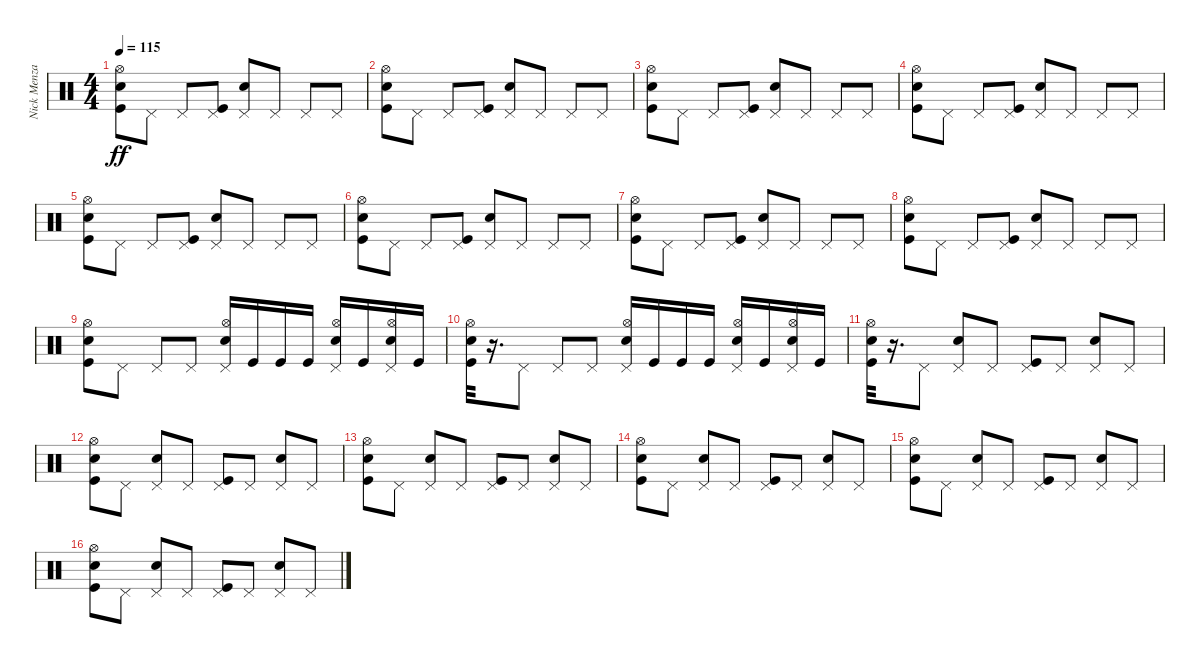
\track ("Nick Menza" "Nick Menza") {instrument percussion}
\staff {score}
\articulation defaults
\ts (4 4)
\tempo 115
\clef neutral
\ks c
("Kick (hit)" "Electric Snare (hit)" "Hi-Hat (open)").8{dy ff} "Pedal Hi-Hat (hit)".8 "Pedal Hi-Hat (hit)".8 ("Kick (hit)" "Pedal Hi-Hat (hit)").8 ("Electric Snare (hit)" "Pedal Hi-Hat (hit)").8 "Pedal Hi-Hat (hit)".8 "Pedal Hi-Hat (hit)".8 "Pedal Hi-Hat (hit)".8 |
("Kick (hit)" "Electric Snare (hit)" "Hi-Hat (open)").8 "Pedal Hi-Hat (hit)".8 "Pedal Hi-Hat (hit)".8 ("Kick (hit)" "Pedal Hi-Hat (hit)").8 ("Electric Snare (hit)" "Pedal Hi-Hat (hit)").8 "Pedal Hi-Hat (hit)".8 "Pedal Hi-Hat (hit)".8 "Pedal Hi-Hat (hit)".8 |
("Kick (hit)" "Electric Snare (hit)" "Hi-Hat (open)").8 "Pedal Hi-Hat (hit)".8 "Pedal Hi-Hat (hit)".8 ("Kick (hit)" "Pedal Hi-Hat (hit)").8 ("Electric Snare (hit)" "Pedal Hi-Hat (hit)").8 "Pedal Hi-Hat (hit)".8 "Pedal Hi-Hat (hit)".8 "Pedal Hi-Hat (hit)".8 |
("Kick (hit)" "Electric Snare (hit)" "Hi-Hat (open)").8 "Pedal Hi-Hat (hit)".8 "Pedal Hi-Hat (hit)".8 ("Kick (hit)" "Pedal Hi-Hat (hit)").8 ("Electric Snare (hit)" "Pedal Hi-Hat (hit)").8 "Pedal Hi-Hat (hit)".8 "Pedal Hi-Hat (hit)".8 "Pedal Hi-Hat (hit)".8 |
("Kick (hit)" "Electric Snare (hit)" "Hi-Hat (open)").8 "Pedal Hi-Hat (hit)".8 "Pedal Hi-Hat (hit)".8 ("Kick (hit)" "Pedal Hi-Hat (hit)").8 ("Electric Snare (hit)" "Pedal Hi-Hat (hit)").8 "Pedal Hi-Hat (hit)".8 "Pedal Hi-Hat (hit)".8 "Pedal Hi-Hat (hit)".8 |
("Kick (hit)" "Electric Snare (hit)" "Hi-Hat (open)").8 "Pedal Hi-Hat (hit)".8 "Pedal Hi-Hat (hit)".8 ("Kick (hit)" "Pedal Hi-Hat (hit)").8 ("Electric Snare (hit)" "Pedal Hi-Hat (hit)").8 "Pedal Hi-Hat (hit)".8 "Pedal Hi-Hat (hit)".8 "Pedal Hi-Hat (hit)".8 |
("Kick (hit)" "Electric Snare (hit)" "Hi-Hat (open)").8 "Pedal Hi-Hat (hit)".8 "Pedal Hi-Hat (hit)".8 ("Kick (hit)" "Pedal Hi-Hat (hit)").8 ("Electric Snare (hit)" "Pedal Hi-Hat (hit)").8 "Pedal Hi-Hat (hit)".8 "Pedal Hi-Hat (hit)".8 "Pedal Hi-Hat (hit)".8 |
("Kick (hit)" "Electric Snare (hit)" "Hi-Hat (open)").8 "Pedal Hi-Hat (hit)".8 "Pedal Hi-Hat (hit)".8 ("Kick (hit)" "Pedal Hi-Hat (hit)").8 ("Electric Snare (hit)" "Pedal Hi-Hat (hit)").8 "Pedal Hi-Hat (hit)".8 "Pedal Hi-Hat (hit)".8 "Pedal Hi-Hat (hit)".8 |
("Kick (hit)" "Electric Snare (hit)" "Hi-Hat (open)").8 "Pedal Hi-Hat (hit)".8 "Pedal Hi-Hat (hit)".8 "Pedal Hi-Hat (hit)".8 ("Electric Snare (hit)" "Pedal Hi-Hat (hit)" "Hi-Hat (open)").16 "Kick (hit)".16 "Kick (hit)".16 "Kick (hit)".16 ("Electric Snare (hit)" "Pedal Hi-Hat (hit)" "Hi-Hat (open)").16 "Kick (hit)".16 ("Electric Snare (hit)" "Pedal Hi-Hat (hit)" "Hi-Hat (open)").16 "Kick (hit)".16 |
("Kick (hit)" "Electric Snare (hit)" "Hi-Hat (open)").32 r.16{d} "Pedal Hi-Hat (hit)".8 "Pedal Hi-Hat (hit)".8 "Pedal Hi-Hat (hit)".8 ("Electric Snare (hit)" "Pedal Hi-Hat (hit)" "Hi-Hat (open)").16 "Kick (hit)".16 "Kick (hit)".16 "Kick (hit)".16 ("Electric Snare (hit)" "Pedal Hi-Hat (hit)" "Hi-Hat (open)").16 "Kick (hit)".16 ("Electric Snare (hit)" "Pedal Hi-Hat (hit)" "Hi-Hat (open)").16 "Kick (hit)".16 |
("Kick (hit)" "Electric Snare (hit)" "Hi-Hat (open)").32 r.16{d} "Pedal Hi-Hat (hit)".8 ("Electric Snare (hit)" "Pedal Hi-Hat (hit)").8 "Pedal Hi-Hat (hit)".8 ("Kick (hit)" "Pedal Hi-Hat (hit)").8 "Pedal Hi-Hat (hit)".8 ("Electric Snare (hit)" "Pedal Hi-Hat (hit)").8 "Pedal Hi-Hat (hit)".8 |
("Kick (hit)" "Electric Snare (hit)" "Hi-Hat (open)").8 "Pedal Hi-Hat (hit)".8 ("Electric Snare (hit)" "Pedal Hi-Hat (hit)").8 "Pedal Hi-Hat (hit)".8 ("Kick (hit)" "Pedal Hi-Hat (hit)").8 "Pedal Hi-Hat (hit)".8 ("Electric Snare (hit)" "Pedal Hi-Hat (hit)").8 "Pedal Hi-Hat (hit)".8 |
("Kick (hit)" "Electric Snare (hit)" "Hi-Hat (open)").8 "Pedal Hi-Hat (hit)".8 ("Electric Snare (hit)" "Pedal Hi-Hat (hit)").8 "Pedal Hi-Hat (hit)".8 ("Kick (hit)" "Pedal Hi-Hat (hit)").8 "Pedal Hi-Hat (hit)".8 ("Electric Snare (hit)" "Pedal Hi-Hat (hit)").8 "Pedal Hi-Hat (hit)".8 |
("Kick (hit)" "Electric Snare (hit)" "Hi-Hat (open)").8 "Pedal Hi-Hat (hit)".8 ("Electric Snare (hit)" "Pedal Hi-Hat (hit)").8 "Pedal Hi-Hat (hit)".8 ("Kick (hit)" "Pedal Hi-Hat (hit)").8 "Pedal Hi-Hat (hit)".8 ("Electric Snare (hit)" "Pedal Hi-Hat (hit)").8 "Pedal Hi-Hat (hit)".8 |
("Kick (hit)" "Electric Snare (hit)" "Hi-Hat (open)").8 "Pedal Hi-Hat (hit)".8 ("Electric Snare (hit)" "Pedal Hi-Hat (hit)").8 "Pedal Hi-Hat (hit)".8 ("Kick (hit)" "Pedal Hi-Hat (hit)").8 "Pedal Hi-Hat (hit)".8 ("Electric Snare (hit)" "Pedal Hi-Hat (hit)").8 "Pedal Hi-Hat (hit)".8 |
("Kick (hit)" "Electric Snare (hit)" "Hi-Hat (open)").8 "Pedal Hi-Hat (hit)".8 ("Electric Snare (hit)" "Pedal Hi-Hat (hit)").8 "Pedal Hi-Hat (hit)".8 ("Kick (hit)" "Pedal Hi-Hat (hit)").8 "Pedal Hi-Hat (hit)".8 ("Electric Snare (hit)" "Pedal Hi-Hat (hit)").8 "Pedal Hi-Hat (hit)".8
